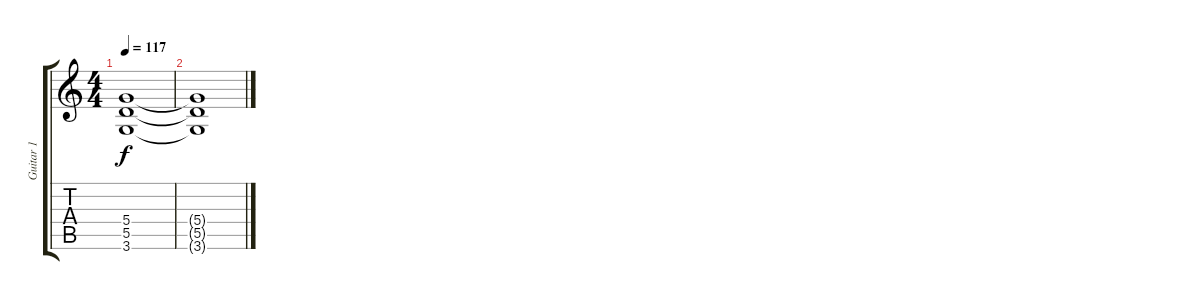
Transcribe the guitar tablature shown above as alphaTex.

\track ("Guitar 1" "Guitar 1") {instrument distortionguitar}
\staff {score tabs}
\tuning (E4 B3 G3 D3 A2 E2) {hide}
\ts (4 4)
\tempo 117
\clef g2
\ks c
(5.4{t} 5.5{t} 3.6{t}).1{dy f} |
(5.4{t} 5.5{t} 3.6{t}).1
